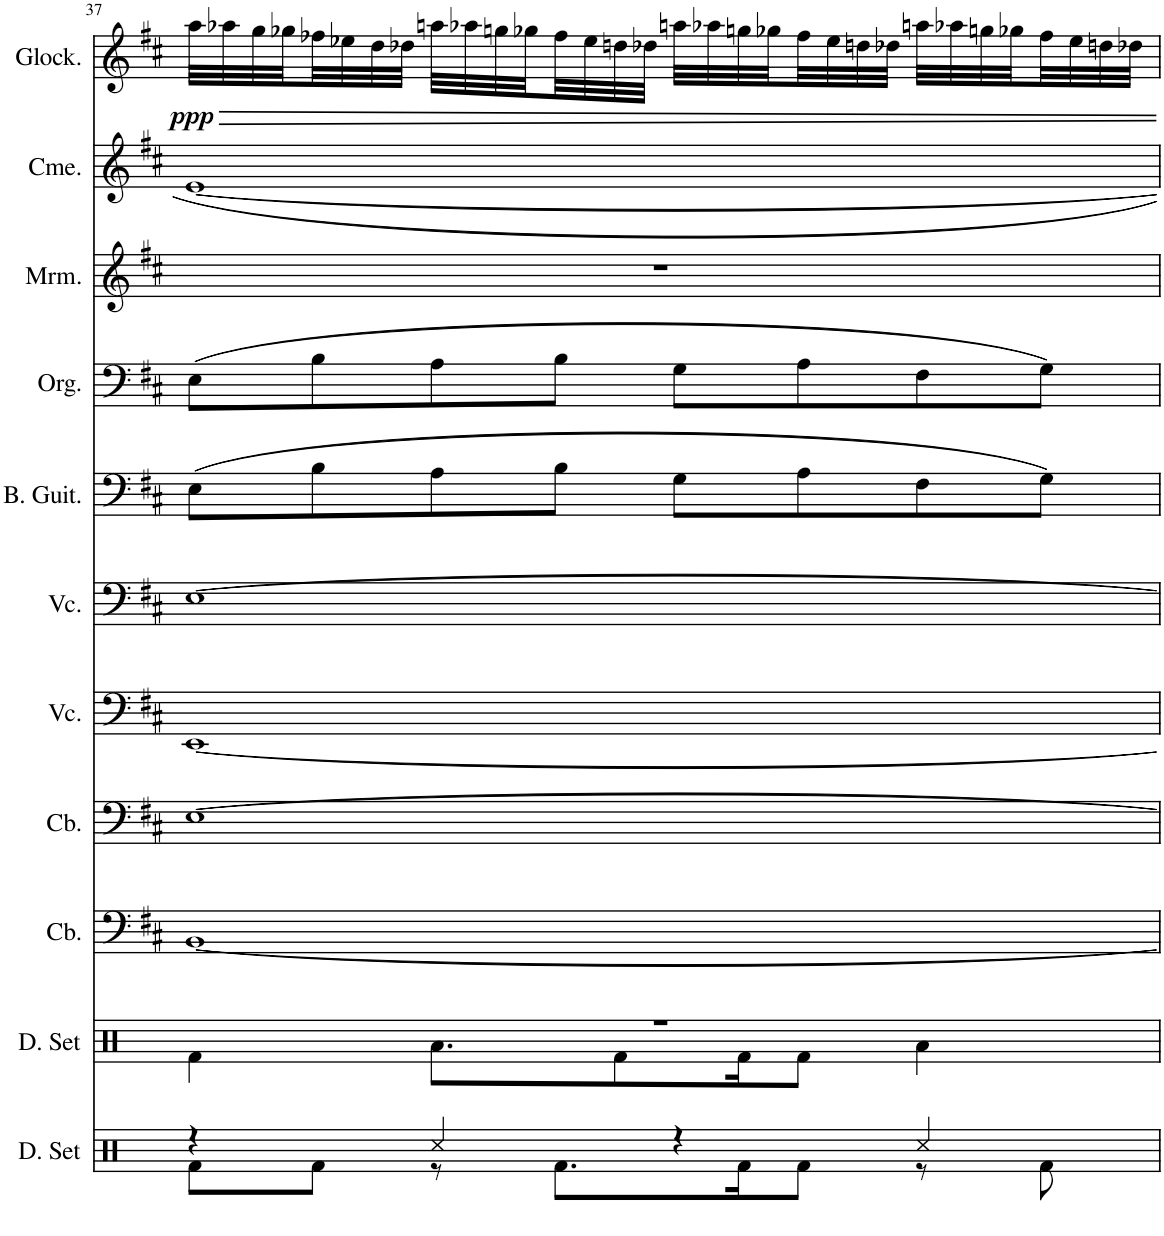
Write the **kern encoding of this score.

**kern	**kern	**kern	**kern	**kern	**kern	**kern	**kern	**kern	**kern	**kern	**dynam
*part11	*part10	*part9	*part8	*part7	*part6	*part5	*part4	*part3	*part2	*part1	*part1
*staff11	*staff10	*staff9	*staff8	*staff7	*staff6	*staff5	*staff4	*staff3	*staff2	*staff1	*staff1
*I"Drumset	*I"Drumset	*I"Contrabass	*I"Contrabass	*I"Violoncello	*I"Violoncello	*I"Bass Guitar	*I"Organ	*I"Marimba	*I"Chimes	*I"Glockenspiel	*
*I'D. Set	*I'D. Set	*I'Cb.	*I'Cb.	*I'Vc.	*I'Vc.	*I'B. Guit.	*I'Org.	*I'Mrm.	*I'Cme.	*I'Glock.	*
!!LO:PB:g=z
*clefX	*clefX	*clefF4	*clefF4	*clefF4	*clefF4	*clefF4	*clefF4	*clefG2	*clefG2	*clefG2	*
*	*	*Trd7c12	*Trd7c12	*	*	*Trd7c12	*	*	*	*Trd-14c-24	*
*k[]	*k[]	*k[f#c#]	*k[f#c#]	*k[f#c#]	*k[f#c#]	*k[f#c#]	*k[f#c#]	*k[f#c#]	*k[f#c#]	*k[f#c#]	*
*M4/4	*M4/4	*M4/4	*M4/4	*M4/4	*M4/4	*M4/4	*M4/4	*M4/4	*M4/4	*M4/4	*
=37	=37	=37	=37	=37	=37	=37	=37	=37	=37	=37	=37
*^	*^	*	*	*	*	*	*	*	*	*	*
!	!	!	!	!	!	!	!	!	!	!	!	!	!LO:DY:b
4r	8Rf\L	1r	4Rf\	[1BB	[1E	[1EE	[1E	(8E\L	(8E\L	1r	[1e	32aa\LLL	ppp
.	.	.	.	.	.	.	.	.	.	.	.	32aa-X\	.
.	.	.	.	.	.	.	.	.	.	.	.	32gg\	.
.	.	.	.	.	.	.	.	.	.	.	.	32gg-X\	.
.	8Rf\J	.	.	.	.	.	.	8B\	8B\	.	.	32ff-X\	.
.	.	.	.	.	.	.	.	.	.	.	.	32ee-X\	.
.	.	.	.	.	.	.	.	.	.	.	.	32dd\	.
.	.	.	.	.	.	.	.	.	.	.	.	32dd-X\JJJ	.
4Rcc/	8r	.	8.Ra\L	.	.	.	.	8A\	8A\	.	.	32aan\LLL	.
.	.	.	.	.	.	.	.	.	.	.	.	32aa-X\	.
.	.	.	.	.	.	.	.	.	.	.	.	32ggn\	.
.	.	.	.	.	.	.	.	.	.	.	.	32gg-X\	.
.	8.Rf\L	.	.	.	.	.	.	8B\J	8B\J	.	.	32ff-\	.
.	.	.	.	.	.	.	.	.	.	.	.	32ee-\	.
.	.	.	8Rf\	.	.	.	.	.	.	.	.	32ddn\	.
.	.	.	.	.	.	.	.	.	.	.	.	32dd-X\JJJ	.
4r	.	.	.	.	.	.	.	8G\L	8G\L	.	.	32aan\LLL	.
.	.	.	.	.	.	.	.	.	.	.	.	32aa-X\	.
.	16Rf\K	.	16Rf\K	.	.	.	.	.	.	.	.	32ggn\	.
.	.	.	.	.	.	.	.	.	.	.	.	32gg-X\	.
.	8Rf\J	.	8Rf\J	.	.	.	.	8A\	8A\	.	.	32ff-\	.
.	.	.	.	.	.	.	.	.	.	.	.	32ee-\	.
.	.	.	.	.	.	.	.	.	.	.	.	32ddn\	.
.	.	.	.	.	.	.	.	.	.	.	.	32dd-X\JJJ	.
4Rcc/	8r	.	4Ra\	.	.	.	.	8F#\	8F#\	.	.	32aan\LLL	.
.	.	.	.	.	.	.	.	.	.	.	.	32aa-X\	.
.	.	.	.	.	.	.	.	.	.	.	.	32ggn\	.
.	.	.	.	.	.	.	.	.	.	.	.	32gg-X\	.
.	8Rf\	.	.	.	.	.	.	8G\J)	8G\J)	.	.	32ff-\	.
.	.	.	.	.	.	.	.	.	.	.	.	32ee-\	.
.	.	.	.	.	.	.	.	.	.	.	.	32ddn\	.
.	.	.	.	.	.	.	.	.	.	.	.	32dd-X\JJJ	.
*v	*v	*	*	*	*	*	*	*	*	*	*	*	*
*	*v	*v	*	*	*	*	*	*	*	*	*	*
=	=	=	=	=	=	=	=	=	=	=	=
*-	*-	*-	*-	*-	*-	*-	*-	*-	*-	*-	*-
